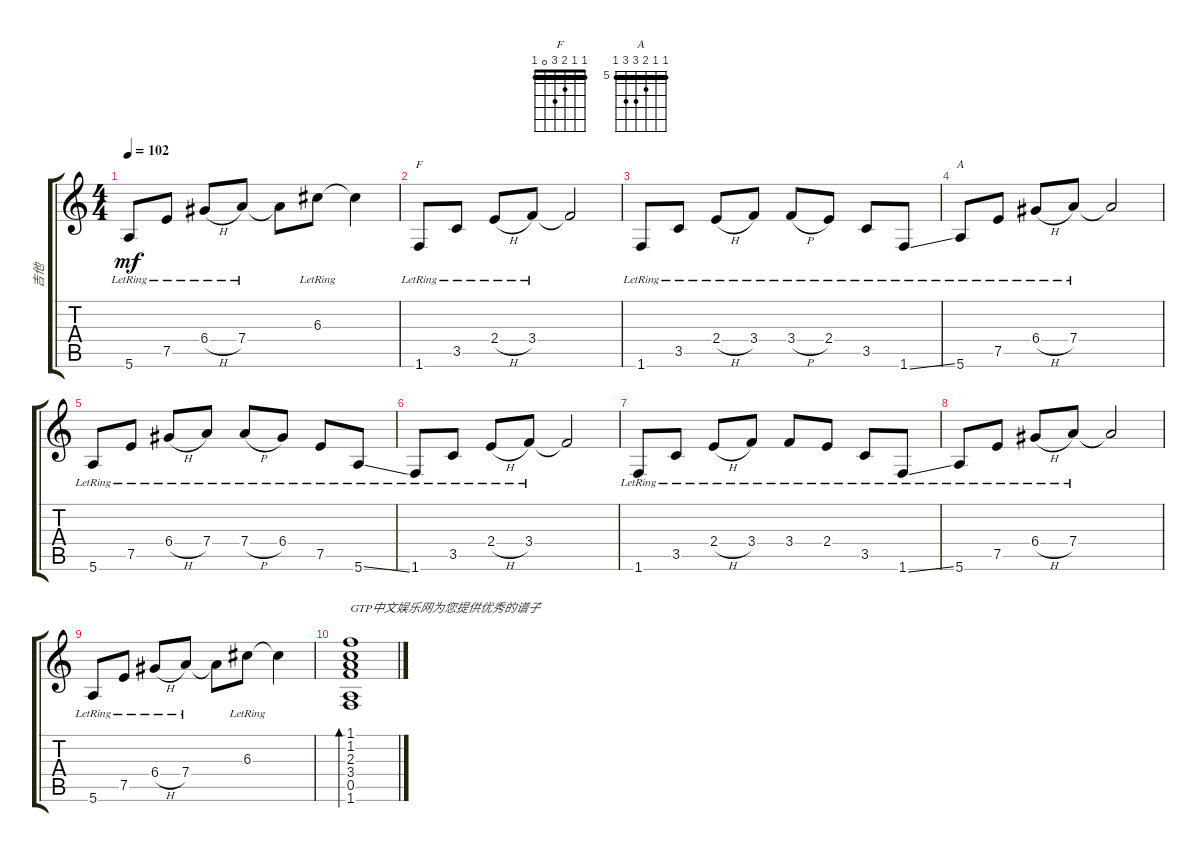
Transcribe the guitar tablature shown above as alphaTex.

\track ("吉他" "吉他") {instrument electricguitarclean}
\staff {score tabs}
\tuning (E4 B3 G3 D3 A2 E2) {hide}
\chord ("F" 1 1 2 3 0 1) {barre 1}
\chord ("A" 5 5 6 7 7 5) {firstfret 5 barre 5}
\ts (4 4)
\tempo 102
\clef g2
\ks c
5.6{lr}.8{dy mf} 7.5{lr}.8 6.4{h lr}.8 7.4{lr}.8 7.4{t}.8 6.3{lr}.8 6.3{t}.4 |
1.6{lr}.8{ch "F"} 3.5{lr}.8 2.4{h lr}.8 3.4{lr}.8 3.4{t}.2 |
1.6{lr}.8 3.5{lr}.8 2.4{h lr}.8 3.4{lr}.8 3.4{h lr}.8 2.4{lr}.8 3.5{lr}.8 1.6{ss lr}.8 |
5.6{lr}.8{ch "A"} 7.5{lr}.8 6.4{h lr}.8 7.4{lr}.8 7.4{t}.2 |
5.6{lr}.8 7.5{lr}.8 6.4{h lr}.8 7.4{lr}.8 7.4{h lr}.8 6.4{lr}.8 7.5{lr}.8 5.6{ss lr}.8 |
1.6{lr}.8 3.5{lr}.8 2.4{h lr}.8 3.4{lr}.8 3.4{t}.2 |
1.6{lr}.8 3.5{lr}.8 2.4{h lr}.8 3.4{lr}.8 3.4{lr}.8 2.4{lr}.8 3.5{lr}.8 1.6{ss lr}.8 |
5.6{lr}.8 7.5{lr}.8 6.4{h lr}.8 7.4{lr}.8 7.4{t}.2 |
5.6{lr}.8 7.5{lr}.8 6.4{h lr}.8 7.4{lr}.8 7.4{t}.8 6.3{lr}.8 6.3{t}.4 |
(1.1 1.2 2.3 3.4 0.5 1.6).1{bd 240 txt "GTP中文娱乐网为您提供优秀的谱子"}
